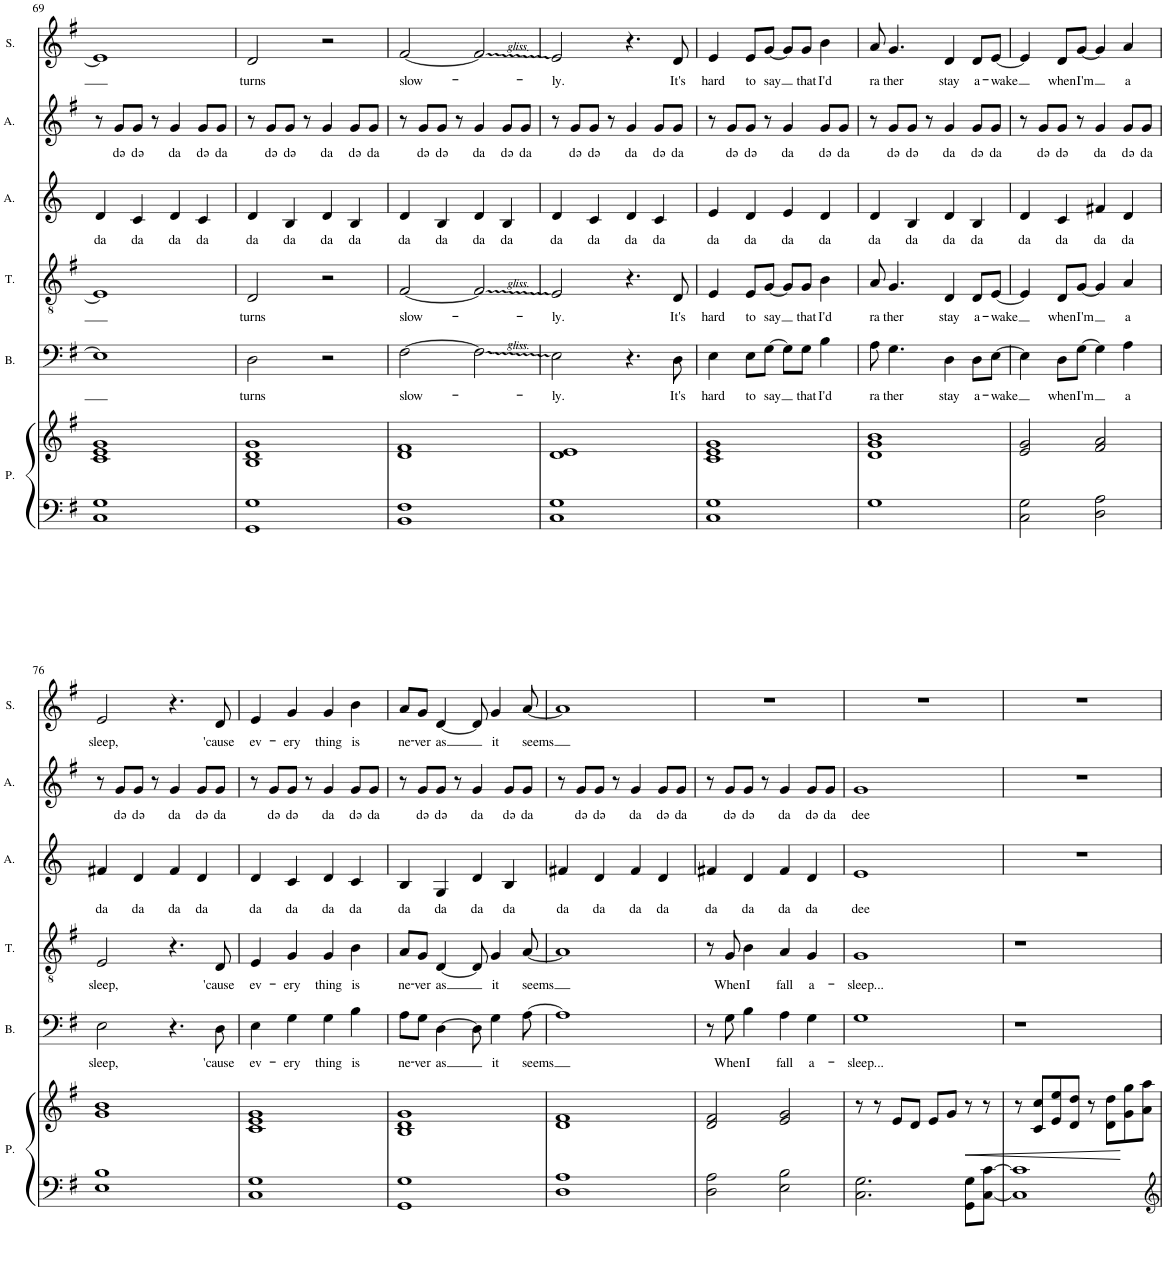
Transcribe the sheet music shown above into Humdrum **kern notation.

**kern	**kern	**dynam	**kern	**text	**kern	**text	**kern	**text	**kern	**text	**kern	**text
*part6	*part6	*part6	*part5	*part5	*part4	*part4	*part3	*part3	*part2	*part2	*part1	*part1
*staff7	*staff6	*staff6/7	*staff5	*staff5	*staff4	*staff4	*staff3	*staff3	*staff2	*staff2	*staff1	*staff1
*I"Piano	*	*	*I"Bass	*	*I"Tenor	*	*I"Alto 2	*	*I"Alto	*	*I"Soprano	*
*I'P.	*	*	*I'B.	*	*I'T.	*	*I'A.	*	*I'A.	*	*I'S.	*
!!LO:PB:g=z
*clefF4	*clefG2	*	*clefF4	*	*clefGv2	*	*clefG2	*	*clefG2	*	*clefG2	*
*k[f#]	*k[f#]	*	*k[f#]	*	*k[f#]	*	*k[]	*	*k[f#]	*	*k[f#]	*
*M4/4	*M4/4	*	*M4/4	*	*M4/4	*	*M4/4	*	*M4/4	*	*M4/4	*
=69	=69	=69	=69	=69	=69	=69	=69	=69	=69	=69	=69	=69
!	!	!	!	!	!	!	!	!LO:LY:b	!	!	!	!
1C 1G	1c 1e 1g	.	1E]	.	1E]	.	4d/	da	8r	.	1e]	.
!	!	!	!	!	!	!	!	!	!	!LO:LY:b	!	!
.	.	.	.	.	.	.	.	.	8g/L	də	.	.
!	!	!	!	!	!	!	!	!LO:LY:b	!	!LO:LY:b	!	!
.	.	.	.	.	.	.	4c/	da	8g/J	də	.	.
.	.	.	.	.	.	.	.	.	8r	.	.	.
!	!	!	!	!	!	!	!	!LO:LY:b	!	!LO:LY:b	!	!
.	.	.	.	.	.	.	4d/	da	4g/	da	.	.
!	!	!	!	!	!	!	!	!LO:LY:b	!	!LO:LY:b	!	!
.	.	.	.	.	.	.	4c/	da	8g/L	də	.	.
!	!	!	!	!	!	!	!	!	!	!LO:LY:b	!	!
.	.	.	.	.	.	.	.	.	8g/J	da	.	.
=70	=70	=70	=70	=70	=70	=70	=70	=70	=70	=70	=70	=70
!	!	!	!	!LO:LY:b	!	!LO:LY:b	!	!LO:LY:b	!	!	!	!LO:LY:b
1GG 1G	1B 1d 1g	.	2D\	turns	2D/	turns	4d/	da	8r	.	2d/	turns
!	!	!	!	!	!	!	!	!	!	!LO:LY:b	!	!
.	.	.	.	.	.	.	.	.	8g/L	də	.	.
!	!	!	!	!	!	!	!	!LO:LY:b	!	!LO:LY:b	!	!
.	.	.	.	.	.	.	4B/	da	8g/J	də	.	.
.	.	.	.	.	.	.	.	.	8r	.	.	.
!	!	!	!	!	!	!	!	!LO:LY:b	!	!LO:LY:b	!	!
.	.	.	2r	.	2r	.	4d/	da	4g/	da	2r	.
!	!	!	!	!	!	!	!	!LO:LY:b	!	!LO:LY:b	!	!
.	.	.	.	.	.	.	4B/	da	8g/L	də	.	.
!	!	!	!	!	!	!	!	!	!	!LO:LY:b	!	!
.	.	.	.	.	.	.	.	.	8g/J	da	.	.
=71	=71	=71	=71	=71	=71	=71	=71	=71	=71	=71	=71	=71
!	!	!	!	!LO:LY:b	!	!LO:LY:b	!	!LO:LY:b	!	!	!	!LO:LY:b
1BB 1F#	1d 1f#	.	[2F#\	slow-	[2F#/	slow-	4d/	da	8r	.	[2f#/	slow-
!	!	!	!	!	!	!	!	!	!	!LO:LY:b	!	!
.	.	.	.	.	.	.	.	.	8g/L	də	.	.
!	!	!	!	!	!	!	!	!LO:LY:b	!	!LO:LY:b	!	!
.	.	.	.	.	.	.	4B/	da	8g/J	də	.	.
.	.	.	.	.	.	.	.	.	8r	.	.	.
!	!	!	!	!	!	!	!	!LO:LY:b	!	!LO:LY:b	!	!
.	.	.	2F#\]	.	2F#/]	.	4d/	da	4g/	da	2f#/]	.
!	!	!	!	!	!	!	!	!LO:LY:b	!	!LO:LY:b	!	!
.	.	.	.	.	.	.	4B/	da	8g/L	də	.	.
!	!	!	!	!	!	!	!	!	!	!LO:LY:b	!	!
.	.	.	.	.	.	.	.	.	8g/J	da	.	.
=72	=72	=72	=72	=72	=72	=72	=72	=72	=72	=72	=72	=72
!	!	!	!	!LO:LY:b	!	!LO:LY:b	!	!LO:LY:b	!	!	!	!LO:LY:b
1C 1G	1d 1e	.	2E\	-ly.	2E/	-ly.	4d/	da	8r	.	2e/	-ly.
!	!	!	!	!	!	!	!	!	!	!LO:LY:b	!	!
.	.	.	.	.	.	.	.	.	8g/L	də	.	.
!	!	!	!	!	!	!	!	!LO:LY:b	!	!LO:LY:b	!	!
.	.	.	.	.	.	.	4c/	da	8g/J	də	.	.
.	.	.	.	.	.	.	.	.	8r	.	.	.
!	!	!	!	!	!	!	!	!LO:LY:b	!	!LO:LY:b	!	!
.	.	.	4.r	.	4.r	.	4d/	da	4g/	da	4.r	.
!	!	!	!	!	!	!	!	!LO:LY:b	!	!LO:LY:b	!	!
.	.	.	.	.	.	.	4c/	da	8g/L	də	.	.
!	!	!	!	!LO:LY:b	!	!LO:LY:b	!	!	!	!LO:LY:b	!	!LO:LY:b
.	.	.	8D\	It's	8D/	It's	.	.	8g/J	da	8d/	It's
=73	=73	=73	=73	=73	=73	=73	=73	=73	=73	=73	=73	=73
!	!	!	!	!LO:LY:b	!	!LO:LY:b	!	!LO:LY:b	!	!	!	!LO:LY:b
1C 1G	1c 1e 1g	.	4E\	hard	4E/	hard	4e/	da	8r	.	4e/	hard
!	!	!	!	!	!	!	!	!	!	!LO:LY:b	!	!
.	.	.	.	.	.	.	.	.	8g/L	də	.	.
!	!	!	!	!LO:LY:b	!	!LO:LY:b	!	!LO:LY:b	!	!LO:LY:b	!	!LO:LY:b
.	.	.	8E\L	to	8E/L	to	4d/	da	8g/J	də	8e/L	to
!	!	!	!	!LO:LY:b	!	!LO:LY:b	!	!	!	!	!	!LO:LY:b
.	.	.	[8G\J	say	[8G/J	say	.	.	8r	.	[8g/J	say
!	!	!	!	!	!	!	!	!LO:LY:b	!	!LO:LY:b	!	!
.	.	.	8G\L]	.	8G/L]	.	4e/	da	4g/	da	8g/L]	.
!	!	!	!	!LO:LY:b	!	!LO:LY:b	!	!	!	!	!	!LO:LY:b
.	.	.	8G\J	that	8G/J	that	.	.	.	.	8g/J	that
!	!	!	!	!LO:LY:b	!	!LO:LY:b	!	!LO:LY:b	!	!LO:LY:b	!	!LO:LY:b
.	.	.	4B\	I'd	4B\	I'd	4d/	da	8g/L	də	4b\	I'd
!	!	!	!	!	!	!	!	!	!	!LO:LY:b	!	!
.	.	.	.	.	.	.	.	.	8g/J	da	.	.
=74	=74	=74	=74	=74	=74	=74	=74	=74	=74	=74	=74	=74
!	!	!	!	!LO:LY:b	!	!LO:LY:b	!	!LO:LY:b	!	!	!	!LO:LY:b
1G	1d 1g 1b	.	8A\	ra-	8A/	ra-	4d/	da	8r	.	8a/	ra-
!	!	!	!	!LO:LY:b	!	!LO:LY:b	!	!	!	!LO:LY:b	!	!LO:LY:b
.	.	.	4.G\	-ther	4.G/	-ther	.	.	8g/L	də	4.g/	-ther
!	!	!	!	!	!	!	!	!LO:LY:b	!	!LO:LY:b	!	!
.	.	.	.	.	.	.	4B/	da	8g/J	də	.	.
.	.	.	.	.	.	.	.	.	8r	.	.	.
!	!	!	!	!LO:LY:b	!	!LO:LY:b	!	!LO:LY:b	!	!LO:LY:b	!	!LO:LY:b
.	.	.	4D\	stay	4D/	stay	4d/	da	4g/	da	4d/	stay
!	!	!	!	!LO:LY:b	!	!LO:LY:b	!	!LO:LY:b	!	!LO:LY:b	!	!LO:LY:b
.	.	.	8D\L	a-	8D/L	a-	4B/	da	8g/L	də	8d/L	a-
!	!	!	!	!LO:LY:b	!	!LO:LY:b	!	!	!	!LO:LY:b	!	!LO:LY:b
.	.	.	[8E\J	-wake	[8E/J	-wake	.	.	8g/J	da	[8e/J	-wake
=75	=75	=75	=75	=75	=75	=75	=75	=75	=75	=75	=75	=75
!	!	!	!	!	!	!	!	!LO:LY:b	!	!	!	!
2C\ 2G\	2e/ 2g/	.	4E\]	.	4E/]	.	4d/	da	8r	.	4e/]	.
!	!	!	!	!	!	!	!	!	!	!LO:LY:b	!	!
.	.	.	.	.	.	.	.	.	8g/L	də	.	.
!	!	!	!	!LO:LY:b	!	!LO:LY:b	!	!LO:LY:b	!	!LO:LY:b	!	!LO:LY:b
.	.	.	8D\L	when	8D/L	when	4c/	da	8g/J	də	8d/L	when
!	!	!	!	!LO:LY:b	!	!LO:LY:b	!	!	!	!	!	!LO:LY:b
.	.	.	[8G\J	I'm	[8G/J	I'm	.	.	8r	.	[8g/J	I'm
!	!	!	!	!	!	!	!	!LO:LY:b	!	!LO:LY:b	!	!
2D\ 2A\	2f#/ 2a/	.	4G\]	.	4G/]	.	4f#X/	da	4g/	da	4g/]	.
!	!	!	!	!LO:LY:b	!	!LO:LY:b	!	!LO:LY:b	!	!LO:LY:b	!	!LO:LY:b
.	.	.	4A\	a	4A/	a	4d/	da	8g/L	də	4a/	a
!	!	!	!	!	!	!	!	!	!	!LO:LY:b	!	!
.	.	.	.	.	.	.	.	.	8g/J	da	.	.
!!LO:LB:g=z
=76	=76	=76	=76	=76	=76	=76	=76	=76	=76	=76	=76	=76
!	!	!	!	!LO:LY:b	!	!LO:LY:b	!	!LO:LY:b	!	!	!	!LO:LY:b
1E 1B	1g 1b	.	2E\	-sleep,	2E/	-sleep,	4f#X/	da	8r	.	2e/	-sleep,
!	!	!	!	!	!	!	!	!	!	!LO:LY:b	!	!
.	.	.	.	.	.	.	.	.	8g/L	də	.	.
!	!	!	!	!	!	!	!	!LO:LY:b	!	!LO:LY:b	!	!
.	.	.	.	.	.	.	4d/	da	8g/J	də	.	.
.	.	.	.	.	.	.	.	.	8r	.	.	.
!	!	!	!	!	!	!	!	!LO:LY:b	!	!LO:LY:b	!	!
.	.	.	4.r	.	4.r	.	4f#/	da	4g/	da	4.r	.
!	!	!	!	!	!	!	!	!LO:LY:b	!	!LO:LY:b	!	!
.	.	.	.	.	.	.	4d/	da	8g/L	də	.	.
!	!	!	!	!LO:LY:b	!	!LO:LY:b	!	!	!	!LO:LY:b	!	!LO:LY:b
.	.	.	8D\	'cause	8D/	'cause	.	.	8g/J	da	8d/	'cause
=77	=77	=77	=77	=77	=77	=77	=77	=77	=77	=77	=77	=77
!	!	!	!	!LO:LY:b	!	!LO:LY:b	!	!LO:LY:b	!	!	!	!LO:LY:b
1C 1G	1c 1e 1g	.	4E\	ev-	4E/	ev-	4d/	da	8r	.	4e/	ev-
!	!	!	!	!	!	!	!	!	!	!LO:LY:b	!	!
.	.	.	.	.	.	.	.	.	8g/L	də	.	.
!	!	!	!	!LO:LY:b	!	!LO:LY:b	!	!LO:LY:b	!	!LO:LY:b	!	!LO:LY:b
.	.	.	4G\	-ery	4G/	-ery	4c/	da	8g/J	də	4g/	-ery
.	.	.	.	.	.	.	.	.	8r	.	.	.
!	!	!	!	!LO:LY:b	!	!LO:LY:b	!	!LO:LY:b	!	!LO:LY:b	!	!LO:LY:b
.	.	.	4G\	thing	4G/	thing	4d/	da	4g/	da	4g/	thing
!	!	!	!	!LO:LY:b	!	!LO:LY:b	!	!LO:LY:b	!	!LO:LY:b	!	!LO:LY:b
.	.	.	4B\	is	4B\	is	4c/	da	8g/L	də	4b\	is
!	!	!	!	!	!	!	!	!	!	!LO:LY:b	!	!
.	.	.	.	.	.	.	.	.	8g/J	da	.	.
=78	=78	=78	=78	=78	=78	=78	=78	=78	=78	=78	=78	=78
!	!	!	!	!LO:LY:b	!	!LO:LY:b	!	!LO:LY:b	!	!	!	!LO:LY:b
1GG 1G	1B 1d 1g	.	8A\L	ne-	8A/L	ne-	4B/	da	8r	.	8a/L	ne-
!	!	!	!	!LO:LY:b	!	!LO:LY:b	!	!	!	!LO:LY:b	!	!LO:LY:b
.	.	.	8G\J	-ver	8G/J	-ver	.	.	8g/L	də	8g/J	-ver
!	!	!	!	!LO:LY:b	!	!LO:LY:b	!	!LO:LY:b	!	!LO:LY:b	!	!LO:LY:b
.	.	.	[4D\	as	[4D/	as	4G/	da	8g/J	də	[4d/	as
.	.	.	.	.	.	.	.	.	8r	.	.	.
!	!	!	!	!	!	!	!	!LO:LY:b	!	!LO:LY:b	!	!
.	.	.	8D\]	.	8D/]	.	4d/	da	4g/	da	8d/]	.
!	!	!	!	!LO:LY:b	!	!LO:LY:b	!	!	!	!	!	!LO:LY:b
.	.	.	4G\	it	4G/	it	.	.	.	.	4g/	it
!	!	!	!	!	!	!	!	!LO:LY:b	!	!LO:LY:b	!	!
.	.	.	.	.	.	.	4B/	da	8g/L	də	.	.
!	!	!	!	!LO:LY:b	!	!LO:LY:b	!	!	!	!LO:LY:b	!	!LO:LY:b
.	.	.	[8A\	-seems	[8A/	-seems	.	.	8g/J	da	[8a/	-seems
=79	=79	=79	=79	=79	=79	=79	=79	=79	=79	=79	=79	=79
!	!	!	!	!	!	!	!	!LO:LY:b	!	!	!	!
1D 1A	1d 1f#	.	1A]	.	1A]	.	4f#X/	da	8r	.	1a]	.
!	!	!	!	!	!	!	!	!	!	!LO:LY:b	!	!
.	.	.	.	.	.	.	.	.	8g/L	də	.	.
!	!	!	!	!	!	!	!	!LO:LY:b	!	!LO:LY:b	!	!
.	.	.	.	.	.	.	4d/	da	8g/J	də	.	.
.	.	.	.	.	.	.	.	.	8r	.	.	.
!	!	!	!	!	!	!	!	!LO:LY:b	!	!LO:LY:b	!	!
.	.	.	.	.	.	.	4f#/	da	4g/	da	.	.
!	!	!	!	!	!	!	!	!LO:LY:b	!	!LO:LY:b	!	!
.	.	.	.	.	.	.	4d/	da	8g/L	də	.	.
!	!	!	!	!	!	!	!	!	!	!LO:LY:b	!	!
.	.	.	.	.	.	.	.	.	8g/J	da	.	.
=80	=80	=80	=80	=80	=80	=80	=80	=80	=80	=80	=80	=80
!	!	!	!	!	!	!	!	!LO:LY:b	!	!	!	!
2D\ 2A\	2d/ 2f#/	.	8r	.	8r	.	4f#X/	da	8r	.	1r	.
!	!	!	!	!LO:LY:b	!	!LO:LY:b	!	!	!	!LO:LY:b	!	!
.	.	.	8G\	When	8G/	When	.	.	8g/L	də	.	.
!	!	!	!	!LO:LY:b	!	!LO:LY:b	!	!LO:LY:b	!	!LO:LY:b	!	!
.	.	.	4B\	I	4B\	I	4d/	da	8g/J	də	.	.
.	.	.	.	.	.	.	.	.	8r	.	.	.
!	!	!	!	!LO:LY:b	!	!LO:LY:b	!	!LO:LY:b	!	!LO:LY:b	!	!
2E\ 2B\	2e/ 2g/	.	4A\	fall	4A/	fall	4f#/	da	4g/	da	.	.
!	!	!	!	!LO:LY:b	!	!LO:LY:b	!	!LO:LY:b	!	!LO:LY:b	!	!
.	.	.	4G\	a-	4G/	a-	4d/	da	8g/L	də	.	.
!	!	!	!	!	!	!	!	!	!	!LO:LY:b	!	!
.	.	.	.	.	.	.	.	.	8g/J	da	.	.
=81	=81	=81	=81	=81	=81	=81	=81	=81	=81	=81	=81	=81
!	!	!	!	!LO:LY:b	!	!LO:LY:b	!	!LO:LY:b	!	!LO:LY:b	!	!
2.C\ 2.G\	8r	.	1G	-sleep...	1G	-sleep...	1e	dee	1g	dee	1r	.
.	8r	.	.	.	.	.	.	.	.	.	.	.
.	8e/L	.	.	.	.	.	.	.	.	.	.	.
.	8d/J	.	.	.	.	.	.	.	.	.	.	.
.	8e/L	.	.	.	.	.	.	.	.	.	.	.
.	8g/J	.	.	.	.	.	.	.	.	.	.	.
!	!	!LO:HP:b	!	!	!	!	!	!	!	!	!	!
8GG\ 8G\L	8r	<	.	.	.	.	.	.	.	.	.	.
[8C\ [8c\J	8r	.	.	.	.	.	.	.	.	.	.	.
.	.	[	.	.	.	.	.	.	.	.	.	.
=82	=82	=82	=82	=82	=82	=82	=82	=82	=82	=82	=82	=82
1C] 1c]	8r	.	1r	.	1r	.	1r	.	1r	.	1r	.
.	8c/ 8cc/L	.	.	.	.	.	.	.	.	.	.	.
.	8e/ 8ee/	.	.	.	.	.	.	.	.	.	.	.
.	8d/ 8dd/J	.	.	.	.	.	.	.	.	.	.	.
.	8r	.	.	.	.	.	.	.	.	.	.	.
.	8d\ 8dd\L	.	.	.	.	.	.	.	.	.	.	.
.	8g\ 8gg\	.	.	.	.	.	.	.	.	.	.	.
.	8a\ 8aa\J	.	.	.	.	.	.	.	.	.	.	.
=	=	=	=	=	=	=	=	=	=	=	=	=
*-	*-	*-	*-	*-	*-	*-	*-	*-	*-	*-	*-	*-
